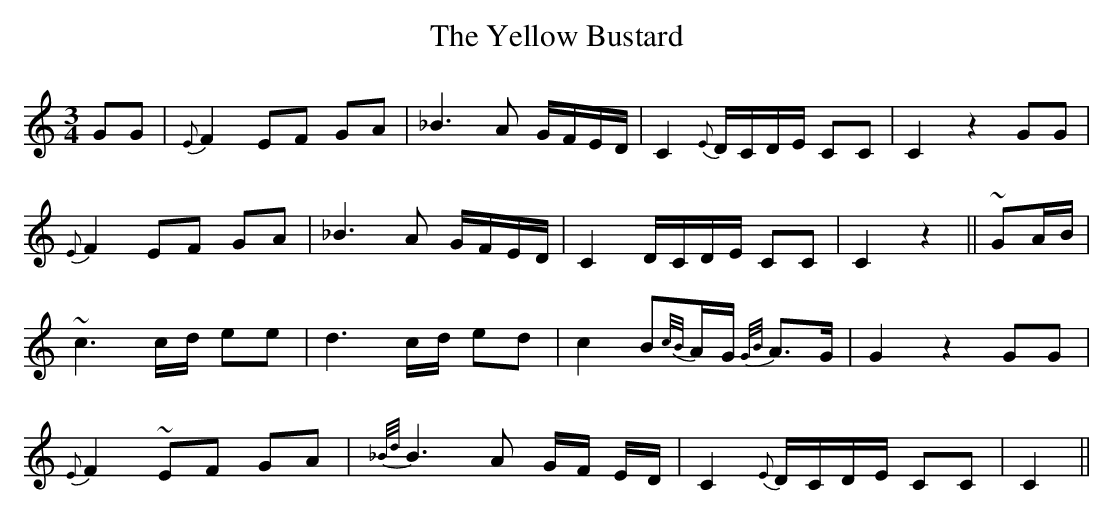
X:1
T:Yellow Bustard, The
M:3/4
L:1/8
K:C
GG | {E}F2 EF GA | _B3 A G/F/E/D/ | C2 {E}D/C/D/E/ CC | C2 z2 GG |
{E}F2 EF GA | _B3 A G/F/E/D/ | C2 D/C/D/E/ CC | C2 z2 || ~GA/B/ |
~c3 c/d/ ee | d3 c/d/ ed | c2 B{c/B/}A/G/ {G/B/}A>G | G2 z2 GG |
{E}F2 ~EF GA | {_B/d/}B3A G/F/ E/D/ | C2 {E}D/C/D/E/ CC | C2 ||
